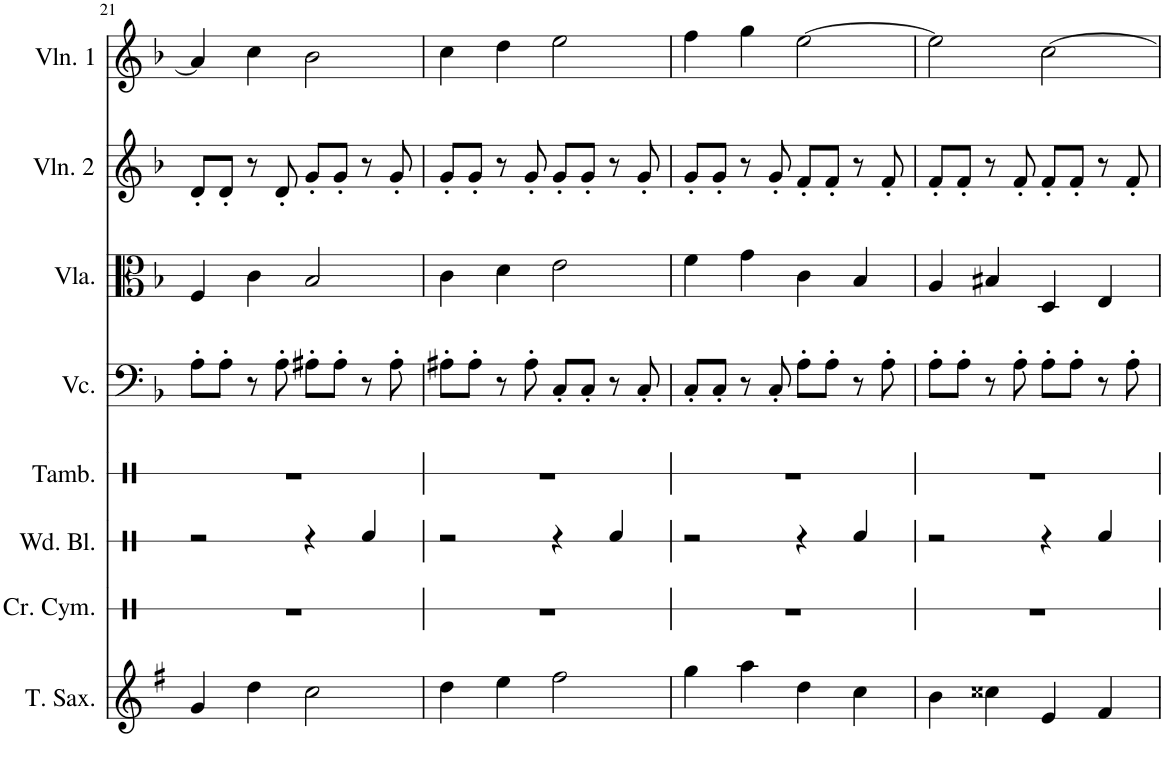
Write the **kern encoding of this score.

**kern	**kern	**kern	**kern	**kern	**kern	**kern	**kern
*part8	*part7	*part6	*part5	*part4	*part3	*part2	*part1
*staff8	*staff7	*staff6	*staff5	*staff4	*staff3	*staff2	*staff1
*I"Tenor Saxophone	*I"Crash Cymbal	*I"Wood Blocks	*I"Tambourine	*I"Violoncello	*I"Viola	*I"Violin 2	*I"Violin 1
*I'T. Sax.	*I'Cr. Cym.	*I'Wd. Bl.	*I'Tamb.	*I'Vc.	*I'Vla.	*I'Vln. 2	*I'Vln. 1
!!LO:PB:g=z
*clefG2	*clefX	*clefX	*clefX	*clefF4	*clefC3	*clefG2	*clefG2
*Trd8c14	*	*	*	*	*	*	*
*k[f#]	*k[]	*k[]	*k[]	*k[b-]	*k[b-]	*k[b-]	*k[b-]
*M4/4	*M4/4	*M4/4	*M4/4	*M4/4	*M4/4	*M4/4	*M4/4
=21	=21	=21	=21	=21	=21	=21	=21
4g/	1r	2r	1r	8A'\L	4F/	8d'/L	4a/]
.	.	.	.	8A'\J	.	8d'/J	.
4dd\	.	.	.	8r	4c\	8r	4cc\
.	.	.	.	8A'\	.	8d'/	.
2cc\	.	4r	.	8A#X'\L	2B-/	8g'/L	2b-\
.	.	.	.	8A#'\J	.	8g'/J	.
.	.	4Rf/	.	8r	.	8r	.
.	.	.	.	8A#'\	.	8g'/	.
=22	=22	=22	=22	=22	=22	=22	=22
4dd\	1r	2r	1r	8A#X'\L	4c\	8g'/L	4cc\
.	.	.	.	8A#'\J	.	8g'/J	.
4ee\	.	.	.	8r	4d\	8r	4dd\
.	.	.	.	8A#'\	.	8g'/	.
2ff#\	.	4r	.	8C'/L	2e\	8g'/L	2ee\
.	.	.	.	8C'/J	.	8g'/J	.
.	.	4Rf/	.	8r	.	8r	.
.	.	.	.	8C'/	.	8g'/	.
=23	=23	=23	=23	=23	=23	=23	=23
4gg\	1r	2r	1r	8C'/L	4f\	8g'/L	4ff\
.	.	.	.	8C'/J	.	8g'/J	.
4aa\	.	.	.	8r	4g\	8r	4gg\
.	.	.	.	8C'/	.	8g'/	.
4dd\	.	4r	.	8A'\L	4c\	8f'/L	[2ee\
.	.	.	.	8A'\J	.	8f'/J	.
4cc\	.	4Rf/	.	8r	4B-/	8r	.
.	.	.	.	8A'\	.	8f'/	.
=24	=24	=24	=24	=24	=24	=24	=24
4b\	1r	2r	1r	8A'\L	4A/	8f'/L	2ee\]
.	.	.	.	8A'\J	.	8f'/J	.
4cc##X\	.	.	.	8r	4B#X/	8r	.
.	.	.	.	8A'\	.	8f'/	.
4e/	.	4r	.	8A'\L	4D/	8f'/L	[2cc\
.	.	.	.	8A'\J	.	8f'/J	.
4f#/	.	4Rf/	.	8r	4E/	8r	.
.	.	.	.	8A'\	.	8f'/	.
=	=	=	=	=	=	=	=
*-	*-	*-	*-	*-	*-	*-	*-
